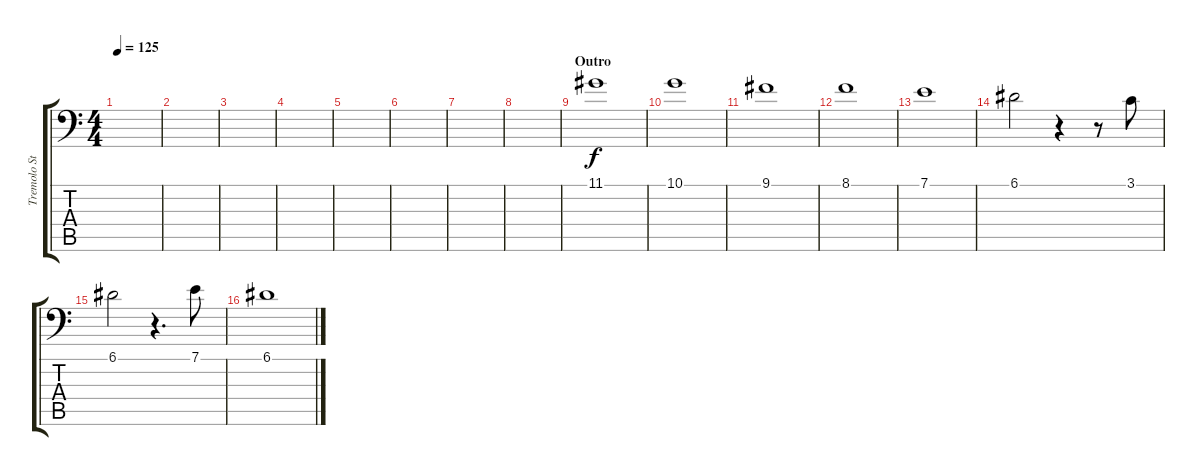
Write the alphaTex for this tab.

\track ("Tremolo Strings" "Tremolo St") {instrument tremolostrings}
\staff {score tabs}
\tuning (A3 E3 C3 G2 D2 A1) {hide}
\ts (4 4)
\tempo 125
\clef f4
\ks c
|
|
|
|
|
|
|
|
\section ("" "Outro")
11.1.1 |
10.1.1 |
9.1.1 |
8.1.1 |
7.1.1 |
6.1.2 r.4 r.8 3.1.8 |
6.1.2 r.4{d} 7.1.8 |
6.1.1
